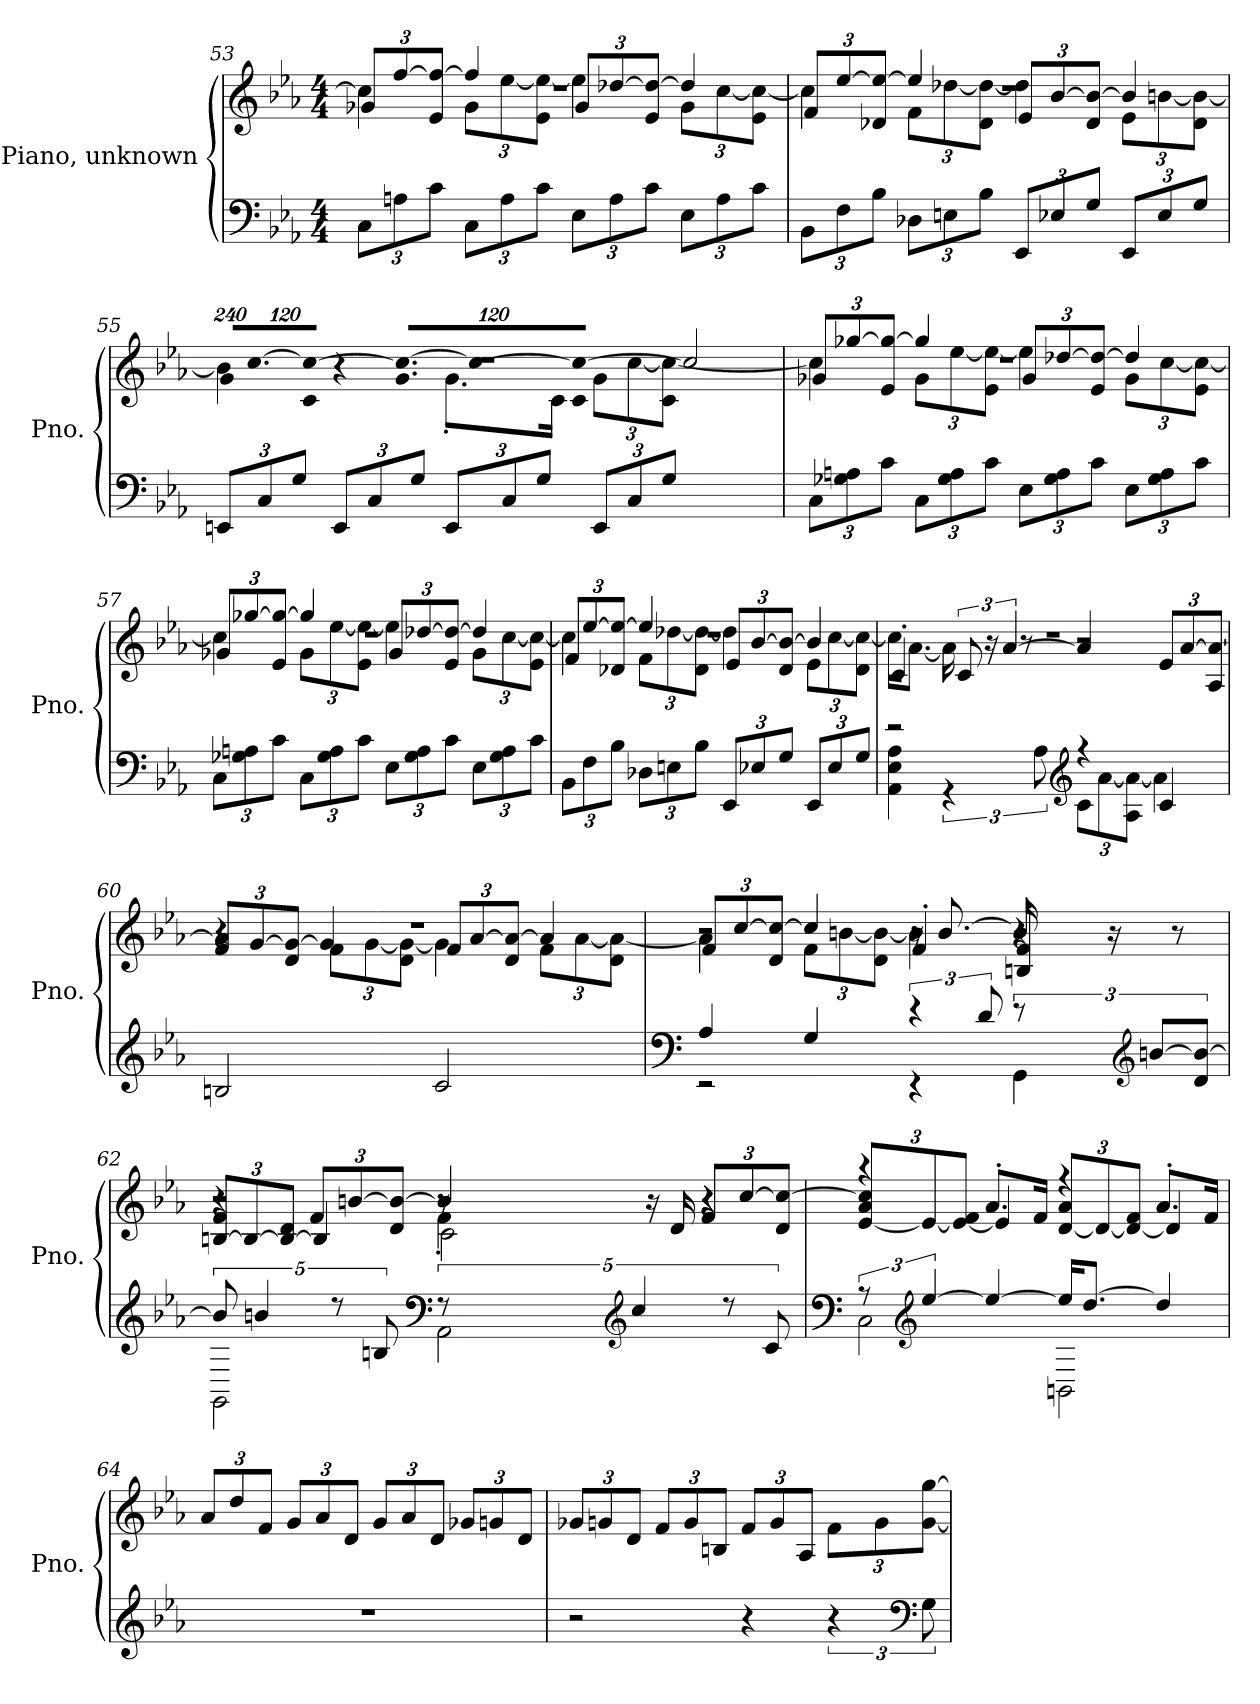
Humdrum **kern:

**kern	**kern
*part1	*part1
*staff2	*staff1
*I"Piano, unknown	*
*I'Pno.	*
!!LO:LB:g=z
*clefF4	*clefG2
*k[b-e-a-]	*k[b-e-a-]
*M4/4	*M4/4
=53	=53
*	*^
*	*	*^
*Xbrackettup	*	*	*Xbrackettup
12C\L	1r	4cc\]	12g-X/L
12An\	.	.	[12ff/
12c\J	.	.	12e-/ 12ff/_J
12C\L	.	12g-\L	4ff/]
12A\	.	[12ee-\	.
12c\J	.	12e-\ 12ee-\_J	.
12E-\L	.	4ee-\]	12g-/L
12A\	.	.	[12dd-X/
12c\J	.	.	12e-/ 12dd-/_J
12E-\L	.	12g-\L	4dd-/]
12A\	.	[12cc\	.
12c\J	.	12e-\ 12cc\_J	.
=54	=54	=54	=54
12BB-\L	1r	4cc\]	12f/L
12F\	.	.	[12ee-/
12B-\J	.	.	12d-X/ 12ee-/_J
12D-X\L	.	12f\L	4ee-/]
12En\	.	[12dd-X\	.
12B-\J	.	12d-\ 12dd-\_J	.
12EE-/L	.	4dd-\]	12e-/L
12E-X/	.	.	[12b-/
12G/J	.	.	12d-/ 12b-/_J
12EE-/L	.	12e-\L	4b-/]
12E-/	.	[12bn\	.
12G/J	.	12d-\ 12b\_J	.
!!LO:PB:g=z	!!	!!
=55	=55	=55	=55
!	!	!	!LO:N:vis=16
12EEn/L	1r	4b\]	1920%137g/LL
!	!	!	!LO:N:vis=16.
.	.	.	[960%103cc/
12C/	.	.	.
12G/J	.	.	.
!	!	!	!LO:N:vis=16
.	.	.	1920%137c/ 1920%137cc/_JJ
!	!	!	!LO:N:vis=16.
12EE/L	.	4r	960%103g/ 960%103cc/_LL
12C/	.	.	.
!	!	!	!LO:N:vis=16
.	.	.	1920%137cc/_
12G/J	.	.	.
!	!	!	!LO:N:vis=16
.	.	.	1920%137c/ 1920%137cc/_JJ
12EE/L	.	8.g'\L	2cc/]
12C/	.	.	.
12G/J	.	.	.
.	.	16c\Jk	.
12EE/L	.	12g\L	.
12C/	.	[12cc\	.
12G/J	.	12c\ 12cc\_J	.
=56	=56	=56	=56
12C\L	1r	4cc\]	12g-X/L
12G-X\ 12An\	.	.	[12gg-X/
12c\J	.	.	12e-/ 12gg-/_J
12C\L	.	12g-\L	4gg-/]
12G-\ 12A\	.	[12ee-\	.
12c\J	.	12e-\ 12ee-\_J	.
12E-\L	.	4ee-\]	12g-/L
12G-\ 12A\	.	.	[12dd-X/
12c\J	.	.	12e-/ 12dd-/_J
12E-\L	.	12g-\L	4dd-/]
12G-\ 12A\	.	[12cc\	.
12c\J	.	12e-\ 12cc\_J	.
!!LO:LB:g=z	!!	!!
=57	=57	=57	=57
12C\L	1r	4cc\]	12g-X/L
12G-X\ 12An\	.	.	[12gg-X/
12c\J	.	.	12e-/ 12gg-/_J
12C\L	.	12g-\L	4gg-/]
12G-\ 12A\	.	[12ee-\	.
12c\J	.	12e-\ 12ee-\_J	.
12E-\L	.	4ee-\]	12g-/L
12G-\ 12A\	.	.	[12dd-X/
12c\J	.	.	12e-/ 12dd-/_J
12E-\L	.	12g-\L	4dd-/]
12G-\ 12A\	.	[12cc\	.
12c\J	.	12e-\ 12cc\_J	.
=58	=58	=58	=58
12BB-\L	1r	4cc\]	12f/L
12F\	.	.	[12ee-/
12B-\J	.	.	12d-X/ 12ee-/_J
12D-X\L	.	12f\L	4ee-/]
12En\	.	[12dd-X\	.
12B-\J	.	12d-\ 12dd-\_J	.
12EE-/L	.	4dd-\]	12e-/L
12E-X/	.	.	[12b-/
12G/J	.	.	12d-/ 12b-/_J
12EE-/L	.	12e-\L	4b-/]
12E-/	.	[12cc\	.
12G/J	.	12d-\ 12cc\_J	.
!!LO:LB:g=z	!!	!!
=59	=59	=59	=59
*^	*	*	*
2r	4AA-\ 4E-\ 4A-\	1r	16cc\KL]	4c'/
.	.	.	[8.a-\J	.
*	*brackettup	*	*	*brackettup
.	6r	.	16a-\]	12c/
.	.	.	16r	.
.	.	.	.	[6a-/
.	.	.	8r	.
.	12A-\	.	.	.
*clefG2	*	*	*	*
*	*Xbrackettup	*	*	*
4r	12c\L	.	2r	4a-/]
.	[12a-\	.	.	.
.	12A-\ 12a-\_J	.	.	.
*	*	*	*	*Xbrackettup
4c/	4a-\]	.	.	12e-/L
.	.	.	.	[12a-/
.	.	.	.	12A-/ 12a-/_J
*v	*v	*	*	*
=60	=60	=60	=60
2Bn/	1r	4r	12f/ 12a-/]L
.	.	.	[12g/
.	.	.	12d/ 12g/_J
.	.	12f\L	4g/]
.	.	[12g\	.
.	.	12d\ 12g\_J	.
2c/	.	4g\]	12f/L
.	.	.	[12a-/
.	.	.	12d/ 12a-/_J
.	.	12f\L	4a-/]
.	.	[12a-\	.
.	.	12d\ 12a-\_J	.
!!LO:LB:g=z	!!	!!
=61	=61	=61	=61
*clefF4	*	*	*
*^	*	*	*
4A-/	2r	2r	4a-\]	12f/L
.	.	.	.	[12cc/
.	.	.	.	12d/ 12cc/_J
4G/	.	.	12f\L	4cc/]
.	.	.	[12bn\	.
.	.	.	12d\ 12b\_J	.
*brackettup	*	*	*	*
6r	4r	16r	4b\]	4f'/
.	.	[8.b/	.	.
12d/	.	.	.	.
12r	4GG\	16b/]	4r	4Bn/' 4f/'
.	.	16r	.	.
*clefG2	*	*	*	*
[12bn/L	.	.	.	.
.	.	8r	.	.
12d/ 12b/_J	.	.	.	.
=62	=62	=62	=62	=62
*	*	*	*	*^
10b/]	2GG\	4r	2r	[12Bn/ 12f/L	2r
.	.	.	.	12B/_	.
5bn/	.	.	.	.	.
.	.	.	.	12B/_ 12d/J	.
.	.	12f/L	.	4B/]	.
10r	.	.	.	.	.
.	.	[12bn/	.	.	.
10Bn/	.	.	.	.	.
.	.	12d/ 12b/_J	.	.	.
*clefF4	*	*	*	*	*
10r	2AA-\	4b/]	4f'\	8r	2c\
*clefG2	*	*	*	*	*
5cc/	.	.	.	.	.
.	.	.	.	16r	.
.	.	.	.	16d/	.
.	.	4r	4r	12f/L	.
10r	.	.	.	.	.
.	.	.	.	[12cc/	.
10c/	.	.	.	.	.
.	.	.	.	12d/ 12cc/_J	.
*	*	*v	*v	*v	*v
!!LO:LB:g=z
=63	=63	=63
*clefF4	*	*
*	*	*^
12r	2C\	4r	[12e-/ 12a-/ 12cc/]L
*clefG2	*	*	*
[6ee-/	.	.	12e-/_
.	.	.	12e-/_ 12f/J
4ee-/_	.	8.a-'/L	4e-/]
.	.	16f/Jk	.
16ee-/KL]	2BBn\	4r	[12d/ 12a-/L
[8.dd/J	.	.	.
.	.	.	12d/_
.	.	.	12d/_ 12f/J
4dd/]	.	8.a-'/L	4d/]
.	.	16f/Jk	.
*v	*v	*	*
*	*v	*v
=64	=64
1r	12a-/L
.	12dd/
.	12f/J
.	12g/L
.	12a-/
.	12d/J
.	12g/L
.	12a-/
.	12d/J
.	12g-X/L
.	12gn/
.	12d/J
=65	=65
2r	12g-X/L
.	12gn/
.	12d/J
.	12f/L
.	12g/
.	12Bn/J
4r	12f/L
.	12g/
.	12A-/J
6r	12f\L
.	12g\
*clefF4	*
12G\	[12g\ [12gg\J
=	=
*-	*-
